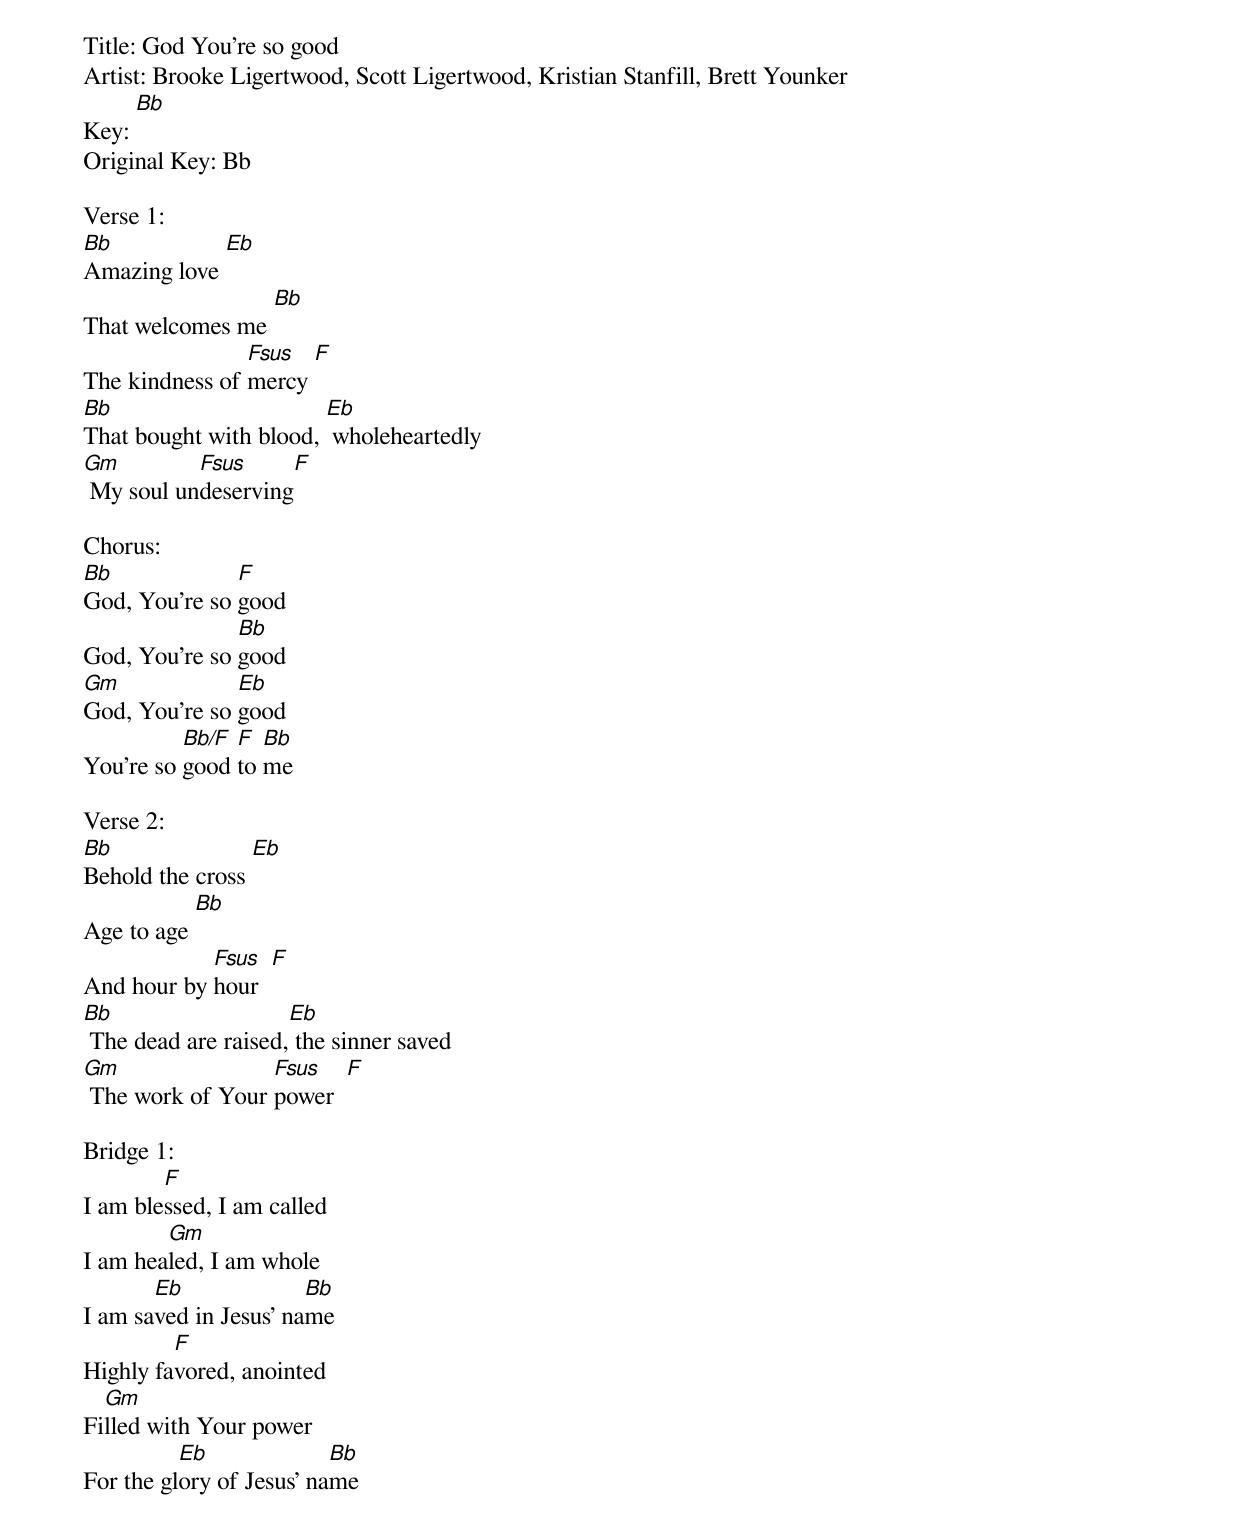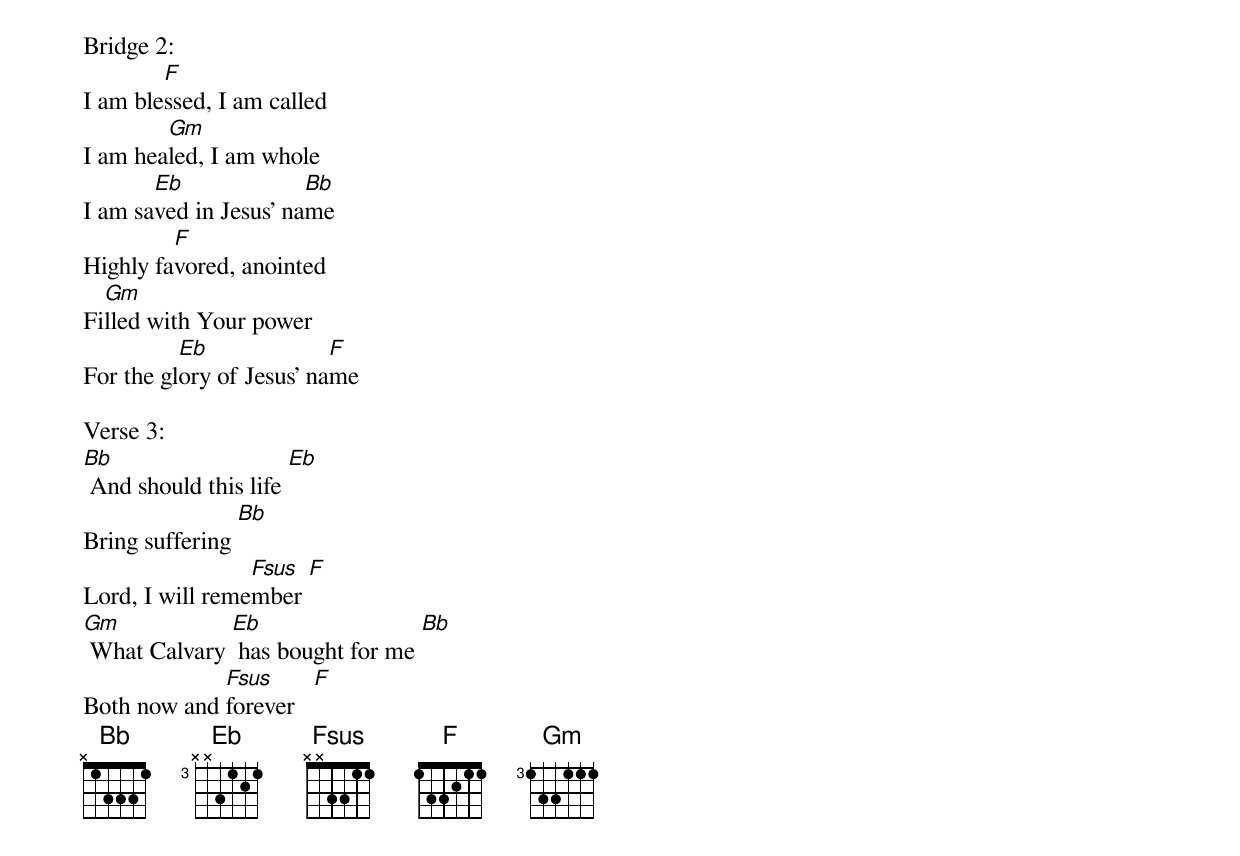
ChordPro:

Title: God You're so good
Artist: Brooke Ligertwood, Scott Ligertwood, Kristian Stanfill, Brett Younker
Key: [Bb]
Original Key: Bb

Verse 1:
[Bb]Amazing love [Eb]
That welcomes me [Bb]
The kindness of [Fsus]mercy [F]
[Bb]That bought with blood, [Eb] wholeheartedly
[Gm] My soul un[Fsus]deserving[F]

Chorus:
[Bb]God, You're so [F]good
God, You're so [Bb]good
[Gm]God, You're so [Eb]good
You're so [Bb/F]good [F]to [Bb]me

Verse 2:
[Bb]Behold the cross [Eb]
Age to age [Bb]
And hour by [Fsus]hour  [F]
[Bb] The dead are raised,[Eb] the sinner saved
[Gm] The work of Your [Fsus]power  [F]

Bridge 1:
I am ble[F]ssed, I am called
I am hea[Gm]led, I am whole
I am sa[Eb]ved in Jesus' na[Bb]me
Highly fa[F]vored, anointed
Fi[Gm]lled with Your power
For the gl[Eb]ory of Jesus' na[Bb]me

Bridge 2:
I am ble[F]ssed, I am called
I am hea[Gm]led, I am whole
I am sa[Eb]ved in Jesus' na[Bb]me
Highly fa[F]vored, anointed
Fi[Gm]lled with Your power
For the gl[Eb]ory of Jesus' na[F]me

Verse 3:
[Bb] And should this life [Eb]
Bring suffering [Bb]
Lord, I will reme[Fsus]mber [F]
[Gm] What Calvary [Eb] has bought for me [Bb]
Both now and [Fsus]forever   [F]
